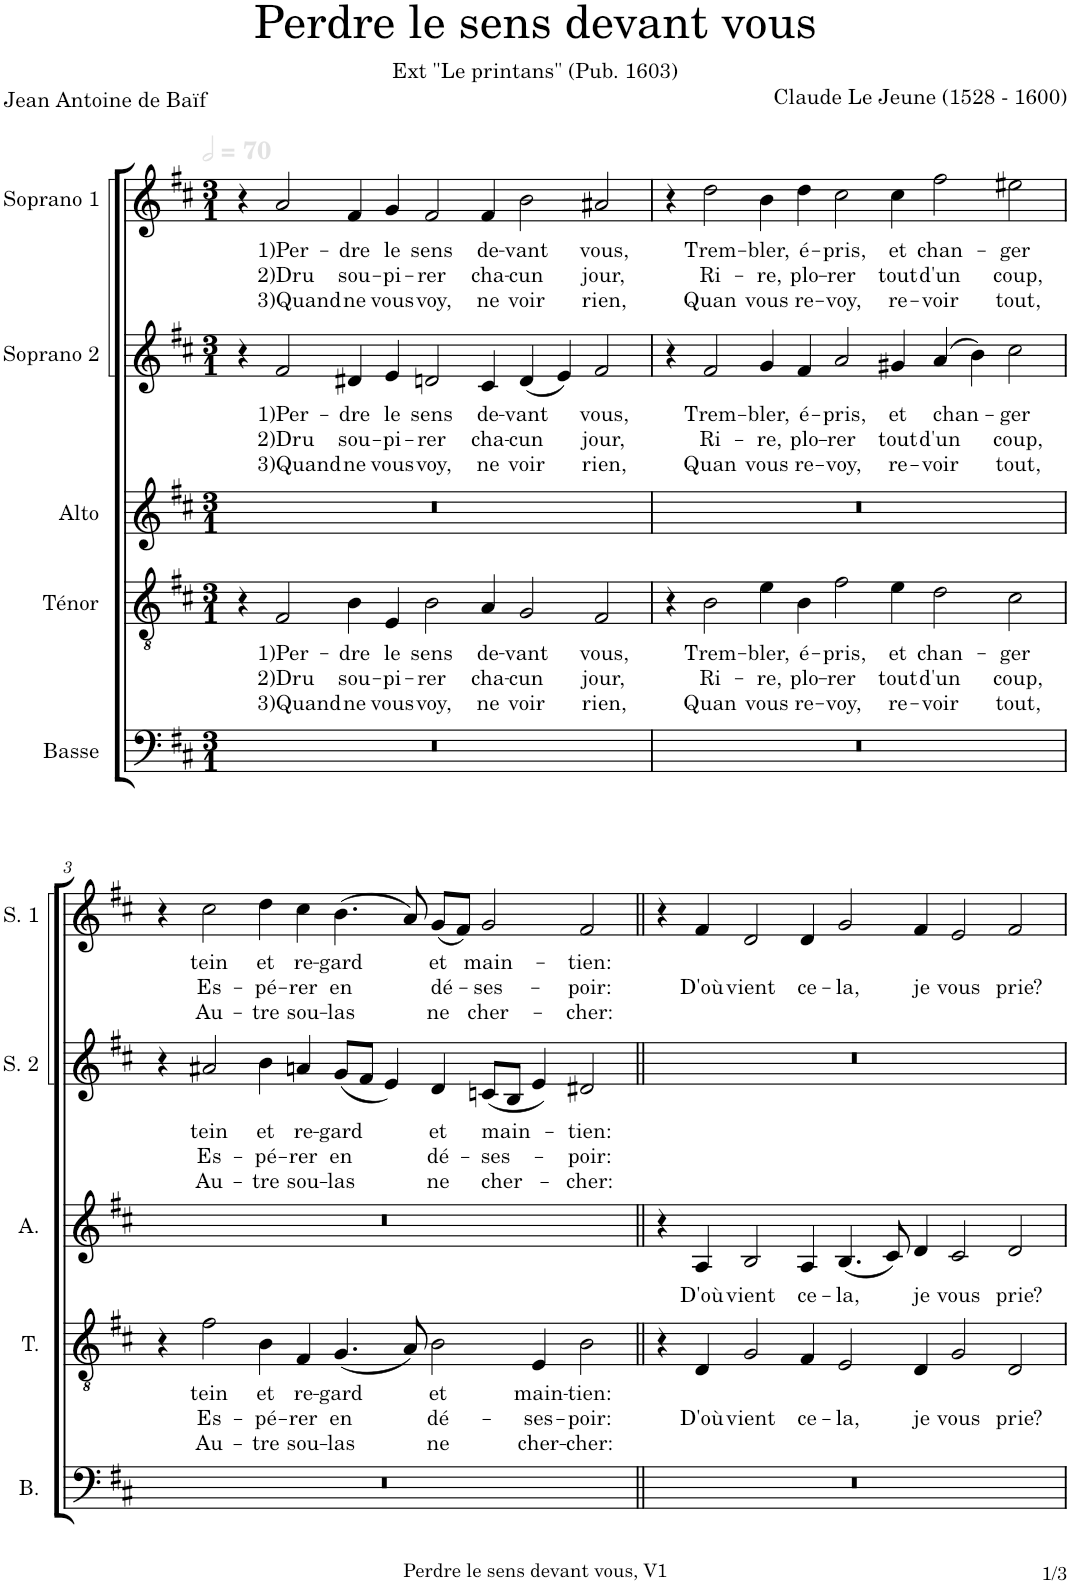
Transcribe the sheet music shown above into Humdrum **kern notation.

**kern	**kern	**text	**text	**text	**kern	**text	**text	**kern	**text	**text	**text	**kern	**text	**text	**text
*part5	*part4	*part4	*part4	*part4	*part3	*part3	*part3	*part2	*part2	*part2	*part2	*part1	*part1	*part1	*part1
*staff5	*staff4	*staff4	*staff4	*staff4	*staff3	*staff3	*staff3	*staff2	*staff2	*staff2	*staff2	*staff1	*staff1	*staff1	*staff1
*I"Basse	*I"Ténor	*	*	*	*I"Alto	*	*	*I"Soprano 2	*	*	*	*I"Soprano 1	*	*	*
*I'B.	*I'T.	*	*	*	*I'A.	*	*	*I'S. 2	*	*	*	*I'S. 1	*	*	*
*clefF4	*clefGv2	*	*	*	*clefG2	*	*	*clefG2	*	*	*	*clefG2	*	*	*
*k[f#c#]	*k[f#c#]	*	*	*	*k[f#c#]	*	*	*k[f#c#]	*	*	*	*k[f#c#]	*	*	*
*M3/1	*M3/1	*	*	*	*M3/1	*	*	*M3/1	*	*	*	*M3/1	*	*	*
*MM140	*MM140	*	*	*	*MM140	*	*	*MM140	*	*	*	*MM140	*	*	*
=1	=1	=1	=1	=1	=1	=1	=1	=1	=1	=1	=1	=1	=1	=1	=1
0.r	4r	.	.	.	0.r	.	.	4r	.	.	.	4r	.	.	.
!	!	!LO:LY:b	!LO:LY:b	!LO:LY:b	!	!	!	!	!LO:LY:b	!LO:LY:b	!LO:LY:b	!	!LO:LY:b	!LO:LY:b	!LO:LY:b
.	2F#/	1)Per-	2)Dru	3)Quand	.	.	.	2f#/	1)Per-	2)Dru	3)Quand	2a/	1)Per-	2)Dru	3)Quand
!	!	!LO:LY:b	!LO:LY:b	!LO:LY:b	!	!	!	!	!LO:LY:b	!LO:LY:b	!LO:LY:b	!	!LO:LY:b	!LO:LY:b	!LO:LY:b
.	4B\	-dre	sou-	ne	.	.	.	4d#X/	-dre	sou-	ne	4f#/	-dre	sou-	ne
!	!	!LO:LY:b	!LO:LY:b	!LO:LY:b	!	!	!	!	!LO:LY:b	!LO:LY:b	!LO:LY:b	!	!LO:LY:b	!LO:LY:b	!LO:LY:b
.	4E/	le	-pi-	vous	.	.	.	4e/	le	-pi-	vous	4g/	le	-pi-	vous
!	!	!LO:LY:b	!LO:LY:b	!LO:LY:b	!	!	!	!	!LO:LY:b	!LO:LY:b	!LO:LY:b	!	!LO:LY:b	!LO:LY:b	!LO:LY:b
.	2B\	sens	-rer	voy,	.	.	.	2dn/	sens	-rer	voy,	2f#/	sens	-rer	voy,
!	!	!LO:LY:b	!LO:LY:b	!LO:LY:b	!	!	!	!	!LO:LY:b	!LO:LY:b	!LO:LY:b	!	!LO:LY:b	!LO:LY:b	!LO:LY:b
.	4A/	de-	cha-	ne	.	.	.	4c#/	de-	cha-	ne	4f#/	de-	cha-	ne
!	!	!LO:LY:b	!LO:LY:b	!LO:LY:b	!	!	!	!	!LO:LY:b	!LO:LY:b	!LO:LY:b	!	!LO:LY:b	!LO:LY:b	!LO:LY:b
.	2G/	-vant	-cun	voir	.	.	.	(4d/	-vant	-cun	voir	2b\	-vant	-cun	voir
.	.	.	.	.	.	.	.	4e/)	.	.	.	.	.	.	.
!	!	!LO:LY:b	!LO:LY:b	!LO:LY:b	!	!	!	!	!LO:LY:b	!LO:LY:b	!LO:LY:b	!	!LO:LY:b	!LO:LY:b	!LO:LY:b
.	2F#/	vous,	jour,	rien,	.	.	.	2f#/	vous,	jour,	rien,	2a#X/	vous,	jour,	rien,
=2	=2	=2	=2	=2	=2	=2	=2	=2	=2	=2	=2	=2	=2	=2	=2
0.r	4r	.	.	.	0.r	.	.	4r	.	.	.	4r	.	.	.
!	!	!LO:LY:b	!LO:LY:b	!LO:LY:b	!	!	!	!	!LO:LY:b	!LO:LY:b	!LO:LY:b	!	!LO:LY:b	!LO:LY:b	!LO:LY:b
.	2B\	Trem-	Ri-	Quan	.	.	.	2f#/	Trem-	Ri-	Quan	2dd\	Trem-	Ri-	Quan
!	!	!LO:LY:b	!LO:LY:b	!LO:LY:b	!	!	!	!	!LO:LY:b	!LO:LY:b	!LO:LY:b	!	!LO:LY:b	!LO:LY:b	!LO:LY:b
.	4e\	-bler,	-re,	vous	.	.	.	4g/	-bler,	-re,	vous	4b\	-bler,	-re,	vous
!	!	!LO:LY:b	!LO:LY:b	!LO:LY:b	!	!	!	!	!LO:LY:b	!LO:LY:b	!LO:LY:b	!	!LO:LY:b	!LO:LY:b	!LO:LY:b
.	4B\	é-	plo-	re-	.	.	.	4f#/	é-	plo-	re-	4dd\	é-	plo-	re-
!	!	!LO:LY:b	!LO:LY:b	!LO:LY:b	!	!	!	!	!LO:LY:b	!LO:LY:b	!LO:LY:b	!	!LO:LY:b	!LO:LY:b	!LO:LY:b
.	2f#\	-pris,	-rer	-voy,	.	.	.	2a/	-pris,	-rer	-voy,	2cc#\	-pris,	-rer	-voy,
!	!	!LO:LY:b	!LO:LY:b	!LO:LY:b	!	!	!	!	!LO:LY:b	!LO:LY:b	!LO:LY:b	!	!LO:LY:b	!LO:LY:b	!LO:LY:b
.	4e\	et	tout	re-	.	.	.	4g#X/	et	tout	re-	4cc#\	et	tout	re-
!	!	!LO:LY:b	!LO:LY:b	!LO:LY:b	!	!	!	!	!LO:LY:b	!LO:LY:b	!LO:LY:b	!	!LO:LY:b	!LO:LY:b	!LO:LY:b
.	2d\	chan-	d'un	-voir	.	.	.	(4a/	chan-	d'un	-voir	2ff#\	chan-	d'un	-voir
.	.	.	.	.	.	.	.	4b\)	.	.	.	.	.	.	.
!	!	!LO:LY:b	!LO:LY:b	!LO:LY:b	!	!	!	!	!LO:LY:b	!LO:LY:b	!LO:LY:b	!	!LO:LY:b	!LO:LY:b	!LO:LY:b
.	2c#\	-ger	coup,	tout,	.	.	.	2cc#\	-ger	coup,	tout,	2ee#X\	-ger	coup,	tout,
!!LO:LB:g=z
=3	=3	=3	=3	=3	=3	=3	=3	=3	=3	=3	=3	=3	=3	=3	=3
0.r	4r	.	.	.	0.r	.	.	4r	.	.	.	4r	.	.	.
!	!	!LO:LY:b	!LO:LY:b	!LO:LY:b	!	!	!	!	!LO:LY:b	!LO:LY:b	!LO:LY:b	!	!LO:LY:b	!LO:LY:b	!LO:LY:b
.	2f#\	tein	Es-	Au-	.	.	.	2a#X/	tein	Es-	Au-	2cc#\	tein	Es-	Au-
!	!	!LO:LY:b	!LO:LY:b	!LO:LY:b	!	!	!	!	!LO:LY:b	!LO:LY:b	!LO:LY:b	!	!LO:LY:b	!LO:LY:b	!LO:LY:b
.	4B\	et	-pé-	-tre	.	.	.	4b\	et	-pé-	-tre	4dd\	et	-pé-	-tre
!	!	!LO:LY:b	!LO:LY:b	!LO:LY:b	!	!	!	!	!LO:LY:b	!LO:LY:b	!LO:LY:b	!	!LO:LY:b	!LO:LY:b	!LO:LY:b
.	4F#/	re-	-rer	sou-	.	.	.	4an/	re-	-rer	sou-	4cc#\	re-	-rer	sou-
!	!	!LO:LY:b	!LO:LY:b	!LO:LY:b	!	!	!	!	!LO:LY:b	!LO:LY:b	!LO:LY:b	!	!LO:LY:b	!LO:LY:b	!LO:LY:b
.	(4.G/	-gard	en	-las	.	.	.	(8g/L	-gard	en	-las	(4.b\	-gard	en	-las
.	.	.	.	.	.	.	.	8f#/J)	.	.	.	.	.	.	.
.	.	.	.	.	.	.	.	4e/	.	.	.	.	.	.	.
.	8A/)	.	.	.	.	.	.	.	.	.	.	8a/)	.	.	.
!	!	!LO:LY:b	!LO:LY:b	!LO:LY:b	!	!	!	!	!LO:LY:b	!LO:LY:b	!LO:LY:b	!	!LO:LY:b	!LO:LY:b	!LO:LY:b
.	2B\	-et	-dé-	ne	.	.	.	4d/	-et	-dé-	ne	(8g/L	-et	-dé-	ne
.	.	.	.	.	.	.	.	.	.	.	.	8f#/J)	.	.	.
!	!	!	!	!	!	!	!	!	!LO:LY:b	!LO:LY:b	!LO:LY:b	!	!LO:LY:b	!LO:LY:b	!LO:LY:b
.	.	.	.	.	.	.	.	(8cn/L	-main-	-ses-	-cher-	2g/	-main-	-ses-	-cher-
.	.	.	.	.	.	.	.	8B/J)	.	.	.	.	.	.	.
!	!	!LO:LY:b	!LO:LY:b	!LO:LY:b	!	!	!	!	!	!	!	!	!	!	!
.	4E/	-main-	-ses-	-cher-	.	.	.	4e/	.	.	.	.	.	.	.
!	!	!LO:LY:b	!LO:LY:b	!LO:LY:b	!	!	!	!	!LO:LY:b	!LO:LY:b	!LO:LY:b	!	!LO:LY:b	!LO:LY:b	!LO:LY:b
.	2B\	-tien:	-poir:	-cher:	.	.	.	2d#X/	-tien:	-poir:	-cher:	2f#/	-tien:	-poir:	-cher:
=4||	=4||	=4||	=4||	=4||	=4||	=4||	=4||	=4||	=4||	=4||	=4||	=4||	=4||	=4||	=4||
0.r	4r	.	.	.	4r	.	.	0.r	.	.	.	4r	.	.	.
!	!	!	!LO:LY:b	!	!	!	!LO:LY:b	!	!	!	!	!	!	!LO:LY:b	!
.	4D/	.	D'où	.	4A/	.	D'où	.	.	.	.	4f#/	.	D'où	.
!	!	!	!LO:LY:b	!	!	!	!LO:LY:b	!	!	!	!	!	!	!LO:LY:b	!
.	2G/	.	vient	.	2B/	.	vient	.	.	.	.	2d/	.	vient	.
!	!	!	!LO:LY:b	!	!	!	!LO:LY:b	!	!	!	!	!	!	!LO:LY:b	!
.	4F#/	.	ce-	.	4A/	.	ce-	.	.	.	.	4d/	.	ce-	.
!	!	!	!LO:LY:b	!	!	!	!LO:LY:b	!	!	!	!	!	!	!LO:LY:b	!
.	2E/	.	-la,	.	(4.B/	.	-la,	.	.	.	.	2g/	.	-la,	.
.	.	.	.	.	8c#/)	.	.	.	.	.	.	.	.	.	.
!	!	!	!LO:LY:b	!	!	!	!LO:LY:b	!	!	!	!	!	!	!LO:LY:b	!
.	4D/	.	je	.	4d/	.	je	.	.	.	.	4f#/	.	je	.
!	!	!	!LO:LY:b	!	!	!	!LO:LY:b	!	!	!	!	!	!	!LO:LY:b	!
.	2G/	.	vous	.	2c#/	.	vous	.	.	.	.	2e/	.	vous	.
!	!	!	!LO:LY:b	!	!	!	!LO:LY:b	!	!	!	!	!	!	!LO:LY:b	!
.	2D/	.	prie?	.	2d/	.	prie?	.	.	.	.	2f#/	.	prie?	.
=	=	=	=	=	=	=	=	=	=	=	=	=	=	=	=
*-	*-	*-	*-	*-	*-	*-	*-	*-	*-	*-	*-	*-	*-	*-	*-
